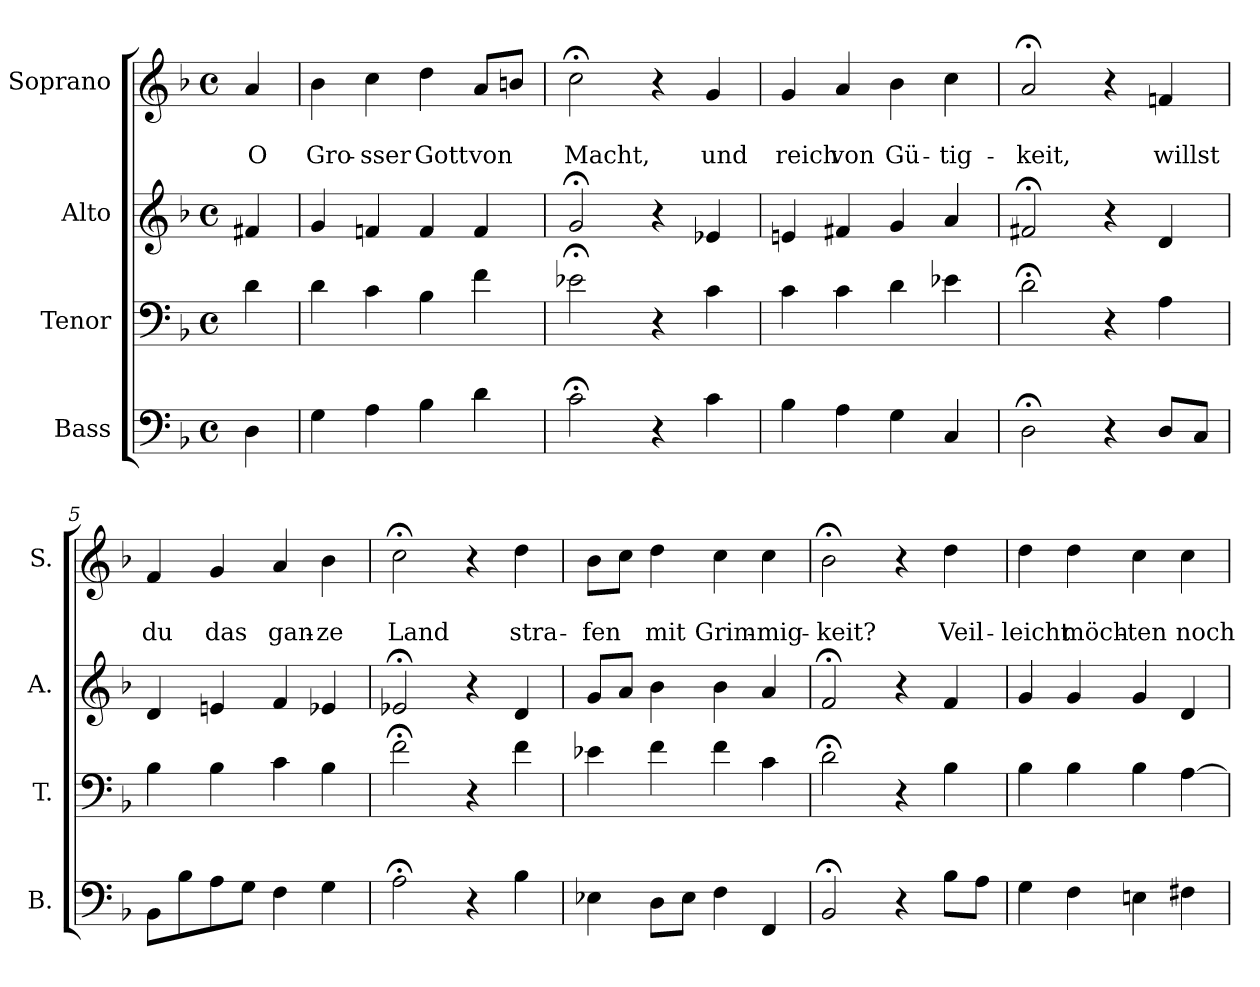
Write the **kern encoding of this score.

**kern	**kern	**kern	**kern	**text	**text
*part4	*part3	*part2	*part1	*part1	*part1
*staff4	*staff3	*staff2	*staff1	*staff1	*staff1
*I"Bass	*I"Tenor	*I"Alto	*I"Soprano	*	*
*I'B.	*I'T.	*I'A.	*I'S.	*	*
*clefF4	*clefF4	*clefG2	*clefG2	*	*
*k[b-]	*k[b-]	*k[b-]	*k[b-]	*	*
*F:	*F:	*F:	*F:	*	*
*M4/4	*M4/4	*M4/4	*M4/4	*	*
*met(c)	*met(c)	*met(c)	*met(c)	*	*
=	=	=	=	=	=
4D\	4d\	4f#X/	4a/	.	O
=1	=1	=1	=1	=1	=1
4G\	4d\	4g/	4b-\	.	Gro-
4A\	4c\	4fn/	4cc\	.	-sser
4B-\	4B-\	4f/	4dd\	.	Gott
4d\	4f\	4f/	8a/L	.	von
.	.	.	8bn/J	.	.
=2	=2	=2	=2	=2	=2
2c;<\	2e-X;<\	2g;</	2cc;<\	.	Macht,
4r	4r	4r	4r	.	.
4c\	4c\	4e-X/	4g/	.	und
=3	=3	=3	=3	=3	=3
4B-\	4c\	4en/	4g/	.	reich
4A\	4c\	4f#X/	4a/	.	von
4G\	4d\	4g/	4b-\	.	Gü-
4C/	4e-X\	4a/	4cc\	.	-tig-
=4	=4	=4	=4	=4	=4
2D;<\	2d;<\	2f#X;</	2a;</	.	-keit,
4r	4r	4r	4r	.	.
8D/L	4A\	4d/	4fn/	.	willst
8C/J	.	.	.	.	.
=5	=5	=5	=5	=5	=5
8BB-\L	4B-\	4d/	4f/	.	du
8B-\	.	.	.	.	.
8A\	4B-\	4en/	4g/	.	das
8G\J	.	.	.	.	.
4F\	4c\	4f/	4a/	.	gan-
4G\	4B-\	4e-X/	4b-\	.	-ze
=6	=6	=6	=6	=6	=6
2A;<\	2f;<\	2e-X;</	2cc;<\	.	Land
4r	4r	4r	4r	.	.
4B-\	4f\	4d/	4dd\	.	stra-
!!LO:LB:g=z
=7	=7	=7	=7	=7	=7
4E-X\	4e-X\	8g/L	8b-\L	.	-fen
.	.	8a/J	8cc\J	.	.
8D\L	4f\	4b-\	4dd\	.	mit
8E-\J	.	.	.	.	.
4F\	4f\	4b-\	4cc\	.	Grim-
4FF/	4c\	4a/	4cc\	.	-mig-
=8	=8	=8	=8	=8	=8
2BB-;</	2d;<\	2f;</	2b-;<\	.	-keit?
4r	4r	4r	4r	.	.
8B-\L	4B-\	4f/	4dd\	.	Veil-
8A\J	.	.	.	.	.
=9	=9	=9	=9	=9	=9
4G\	4B-\	4g/	4dd\	.	-leicht
4F\	4B-\	4g/	4dd\	.	möch-
4En\	4B-\	4g/	4cc\	.	-ten
4F#X\	[4A\	4d/	4cc\	.	noch
=	=	=	=	=	=
*-	*-	*-	*-	*-	*-
